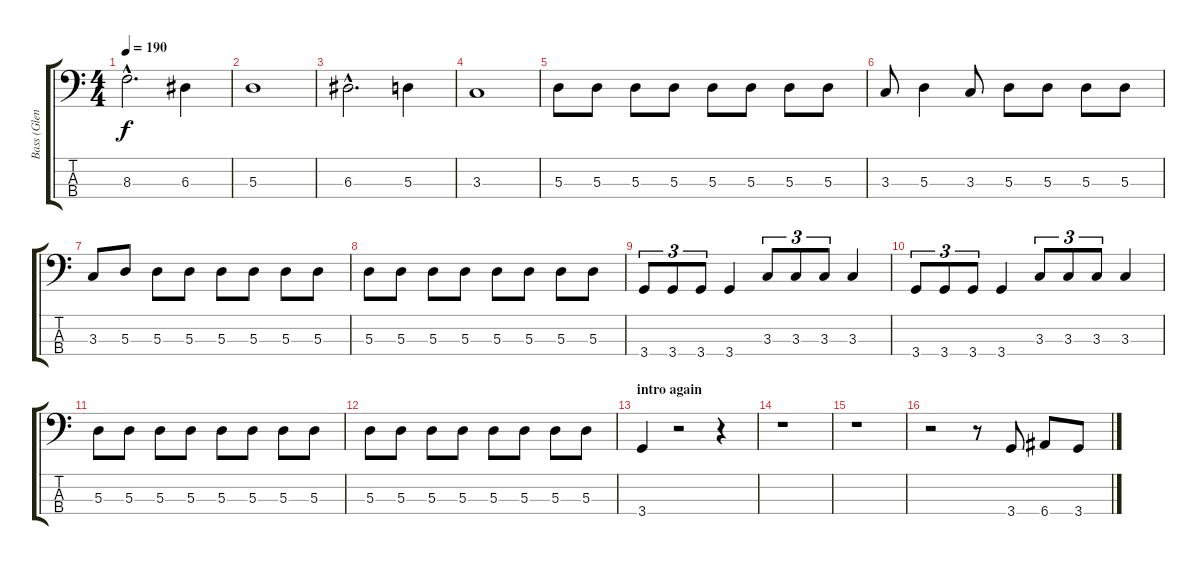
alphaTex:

\track ("Bass (Glenn)" "Bass (Glen") {instrument electricbasspick}
\staff {score tabs}
\tuning (G2 D2 A1 E1) {hide}
\ts (4 4)
\tempo 190
\clef f4
\ks c
8.3{hac}.2{d dy f} 6.3.4 |
5.3.1 |
6.3{hac}.2{d} 5.3.4 |
3.3.1 |
5.3.8 5.3.8 5.3.8 5.3.8 5.3.8 5.3.8 5.3.8 5.3.8 |
3.3.8 5.3.4 3.3.8 5.3.8 5.3.8 5.3.8 5.3.8 |
3.3.8 5.3.8 5.3.8 5.3.8 5.3.8 5.3.8 5.3.8 5.3.8 |
5.3.8 5.3.8 5.3.8 5.3.8 5.3.8 5.3.8 5.3.8 5.3.8 |
3.4.8{tu (3 2)} 3.4.8{tu (3 2)} 3.4.8{tu (3 2)} 3.4.4 3.3.8{tu (3 2)} 3.3.8{tu (3 2)} 3.3.8{tu (3 2)} 3.3.4 |
3.4.8{tu (3 2)} 3.4.8{tu (3 2)} 3.4.8{tu (3 2)} 3.4.4 3.3.8{tu (3 2)} 3.3.8{tu (3 2)} 3.3.8{tu (3 2)} 3.3.4 |
5.3.8 5.3.8 5.3.8 5.3.8 5.3.8 5.3.8 5.3.8 5.3.8 |
5.3.8 5.3.8 5.3.8 5.3.8 5.3.8 5.3.8 5.3.8 5.3.8 |
\section ("" "intro again")
3.4.4 r.2 r.4 |
r.1 |
r.1 |
r.2 r.8 3.4.8 6.4.8 3.4.8
